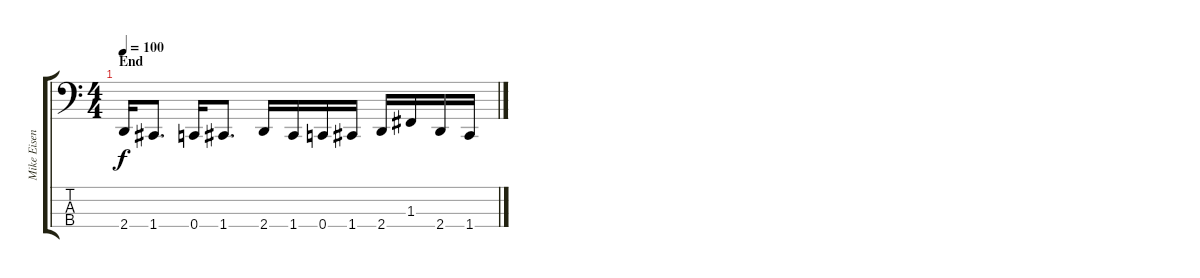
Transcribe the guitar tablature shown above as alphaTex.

\track ("Mike Eisenhauer" "Mike Eisen") {instrument electricbassfinger}
\staff {score tabs}
\tuning (Eb2 Bb1 F1 C1) {hide}
\ts (4 4)
\section ("" "End")
\tempo 100
\clef f4
\ks c
2.4.16{dy f} 1.4.8{d} 0.4.16 1.4.8{d} 2.4.16 1.4.16 0.4.16 1.4.16 2.4.16 1.3.16 2.4.16 1.4.16
